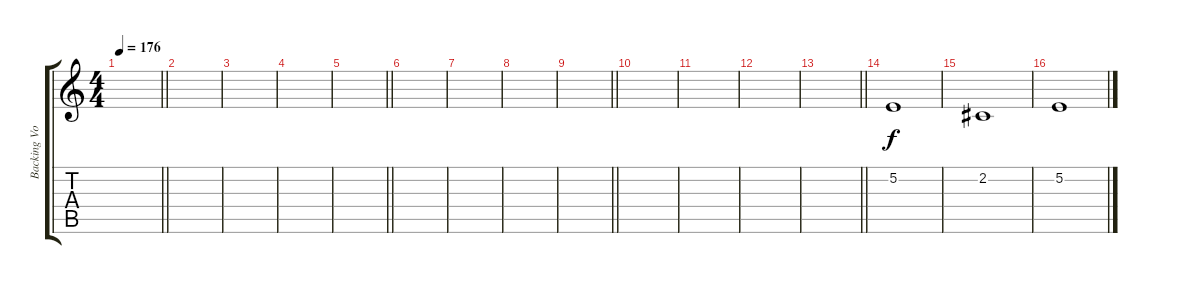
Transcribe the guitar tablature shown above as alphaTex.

\track ("Backing Vocals" "Backing Vo") {instrument bassoon}
\staff {score tabs}
\tuning (E4 B3 G3 D3 A2 E2) {hide}
\ts (4 4)
\tempo 176
\clef g2
\barLineRight lightlight
\ks c
|
|
|
|
\barLineRight lightlight
|
|
|
|
\barLineRight lightlight
|
|
|
|
\barLineRight lightlight
|
5.2.1 |
2.2.1 |
5.2.1
